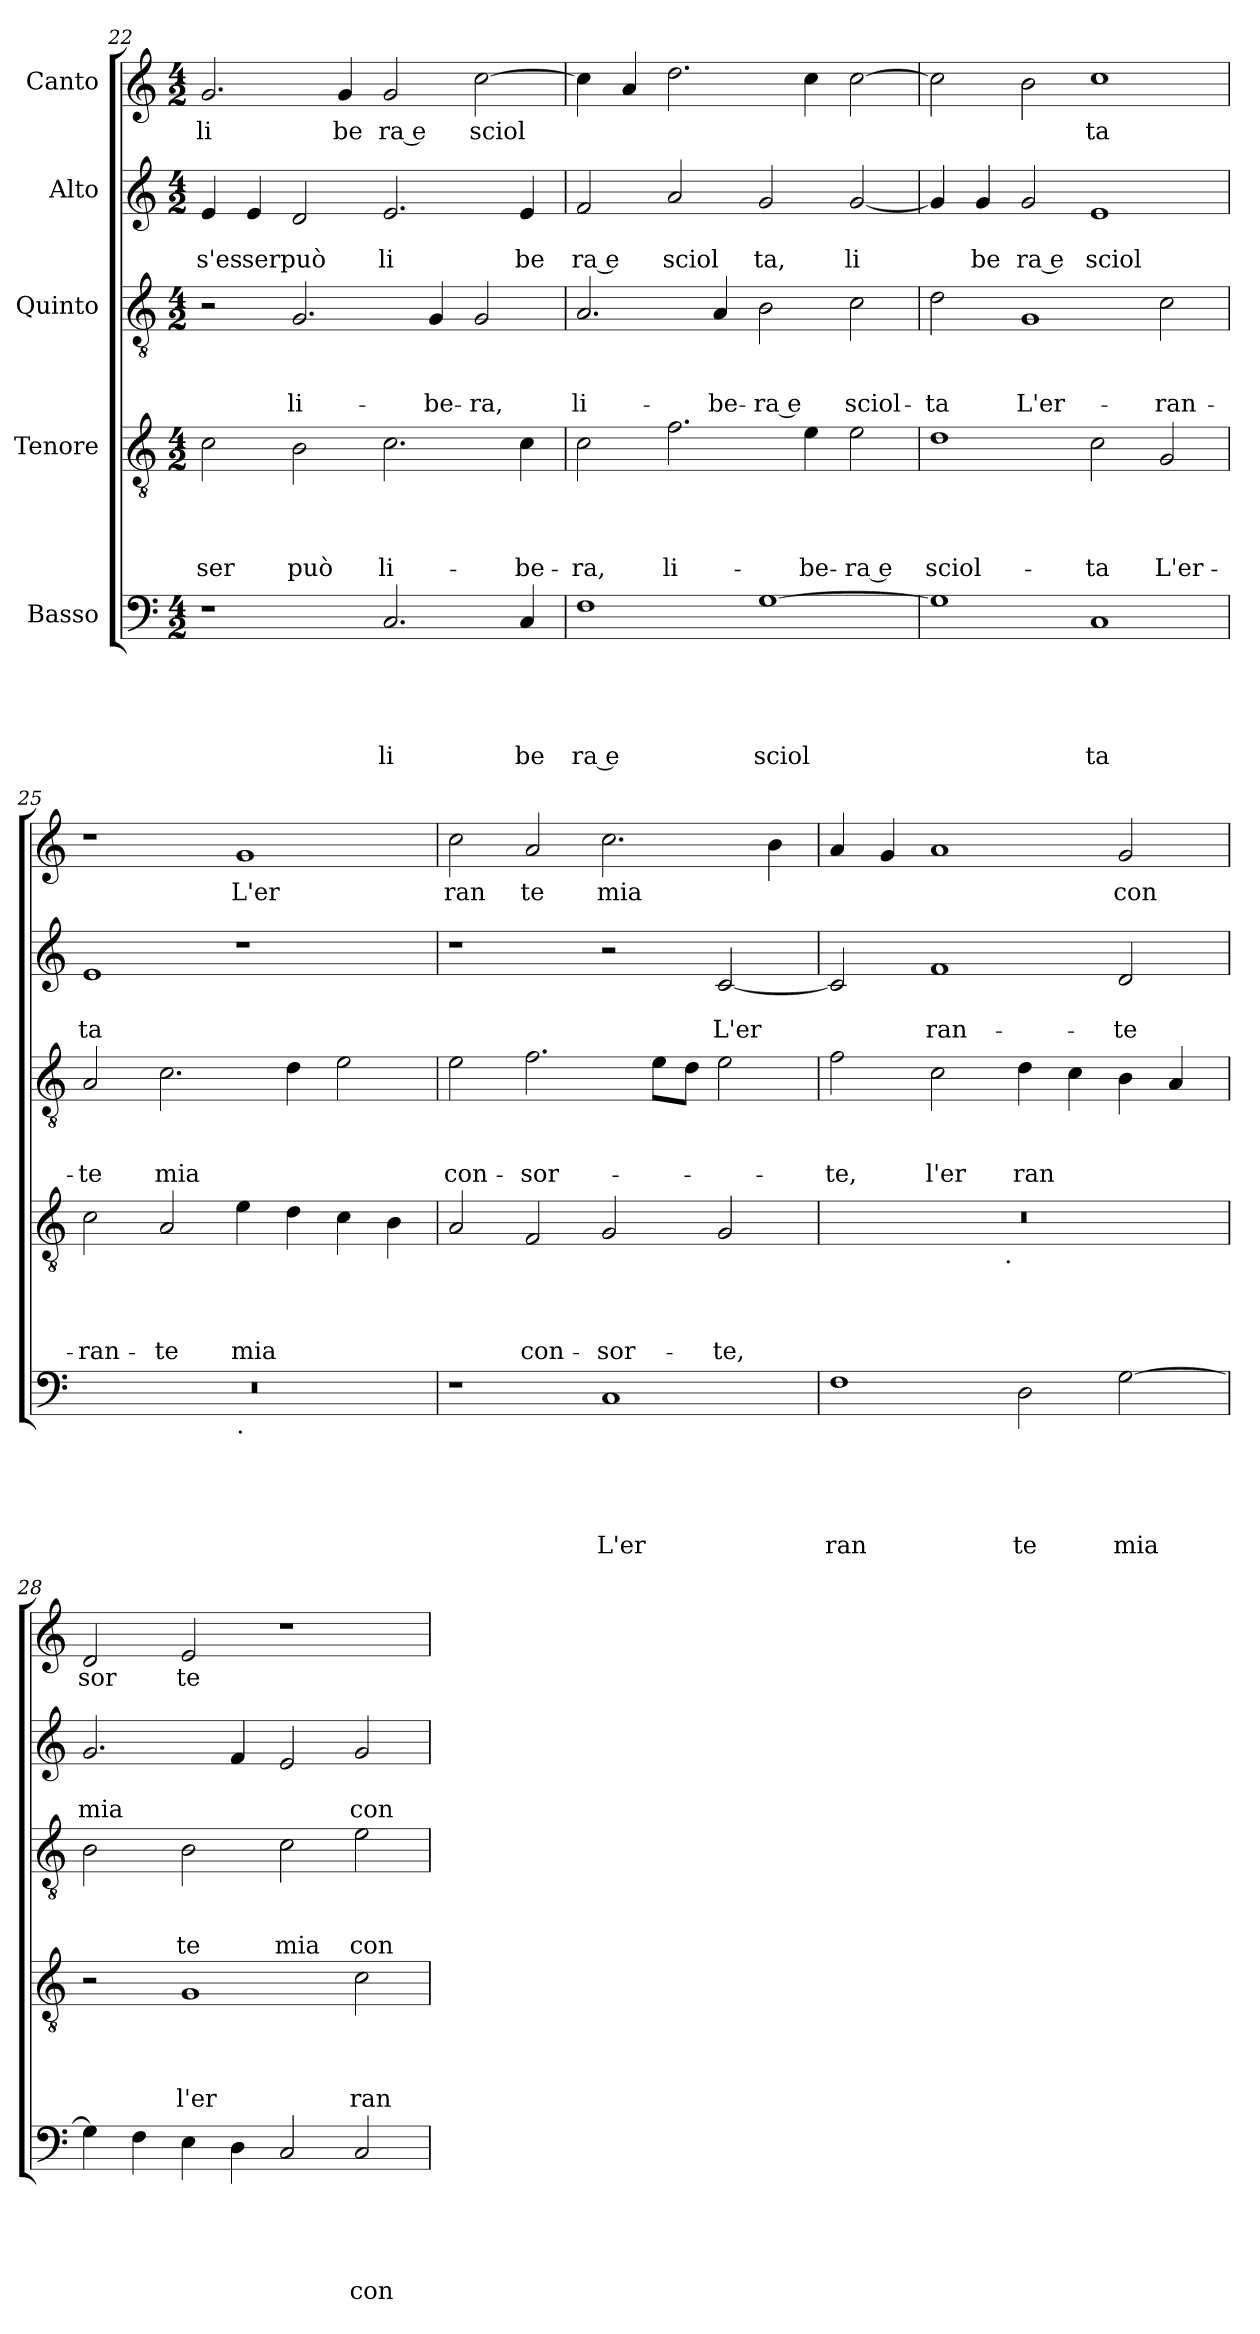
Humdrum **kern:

**kern	**text	**text	**text	**text	**text	**kern	**text	**text	**text	**text	**kern	**text	**text	**text	**kern	**text	**text	**kern	**text
*part5	*part5	*part5	*part5	*part5	*part5	*part4	*part4	*part4	*part4	*part4	*part3	*part3	*part3	*part3	*part2	*part2	*part2	*part1	*part1
*staff5	*staff5	*staff5	*staff5	*staff5	*staff5	*staff4	*staff4	*staff4	*staff4	*staff4	*staff3	*staff3	*staff3	*staff3	*staff2	*staff2	*staff2	*staff1	*staff1
*I"Basso	*	*	*	*	*	*I"Tenore	*	*	*	*	*I"Quinto	*	*	*	*I"Alto	*	*	*I"Canto	*
*clefF4	*	*	*	*	*	*clefGv2	*	*	*	*	*clefGv2	*	*	*	*clefG2	*	*	*clefG2	*
*k[]	*	*	*	*	*	*k[]	*	*	*	*	*k[]	*	*	*	*k[]	*	*	*k[]	*
*C:	*	*	*	*	*	*C:	*	*	*	*	*C:	*	*	*	*C:	*	*	*C:	*
*M4/2	*	*	*	*	*	*M4/2	*	*	*	*	*M4/2	*	*	*	*M4/2	*	*	*M4/2	*
=22	=22	=22	=22	=22	=22	=22	=22	=22	=22	=22	=22	=22	=22	=22	=22	=22	=22	=22	=22
!	!	!	!	!	!	!	!	!	!	!LO:LY:b	!	!	!	!	!	!	!LO:LY:b	!	!LO:LY:b
1r	.	.	.	.	.	2c\	.	.	.	-ser	2r	.	.	.	4e/	.	s'es	2.g/	li
!	!	!	!	!	!	!	!	!	!	!	!	!	!	!	!	!	!LO:LY:b	!	!
.	.	.	.	.	.	.	.	.	.	.	.	.	.	.	4e/	.	serpuò	.	.
!	!	!	!	!	!	!	!	!	!	!LO:LY:b	!	!	!	!LO:LY:b	!	!	!	!	!
.	.	.	.	.	.	2B\	.	.	.	può	2.G/	.	.	li-	2d/	.	.	.	.
!	!	!	!	!	!	!	!	!	!	!	!	!	!	!	!	!	!	!	!LO:LY:b
.	.	.	.	.	.	.	.	.	.	.	.	.	.	.	.	.	.	4g/	be
!	!	!	!	!	!LO:LY:b	!	!	!	!	!LO:LY:b	!	!	!	!	!	!	!LO:LY:b	!	!LO:LY:b:rj
2.C/	.	.	.	.	li	2.c\	.	.	.	li-	.	.	.	.	2.e/	.	li	2g/	ra e
!	!	!	!	!	!	!	!	!	!	!	!	!	!	!LO:LY:b	!	!	!	!	!
.	.	.	.	.	.	.	.	.	.	.	4G/	.	.	-be-	.	.	.	.	.
!	!	!	!	!	!	!	!	!	!	!	!	!	!	!LO:LY:b	!	!	!	!	!LO:LY:b
.	.	.	.	.	.	.	.	.	.	.	2G/	.	.	-ra,	.	.	.	[>2cc\	sciol
!	!	!	!	!	!LO:LY:b	!	!	!	!	!LO:LY:b	!	!	!	!	!	!	!LO:LY:b	!	!
4C/	.	.	.	.	be	4c\	.	.	.	-be-	.	.	.	.	4e/	.	be	.	.
=23	=23	=23	=23	=23	=23	=23	=23	=23	=23	=23	=23	=23	=23	=23	=23	=23	=23	=23	=23
!	!	!	!	!	!LO:LY:b:rj	!	!	!	!	!LO:LY:b	!	!	!	!LO:LY:b	!	!	!LO:LY:b:rj	!	!
1F	.	.	.	.	ra e	2c\	.	.	.	-ra,	2.A/	.	.	li-	2f/	.	ra e	4cc\]	.
.	.	.	.	.	.	.	.	.	.	.	.	.	.	.	.	.	.	4a/	.
!	!	!	!	!	!	!	!	!	!	!LO:LY:b	!	!	!	!	!	!	!LO:LY:b	!	!
.	.	.	.	.	.	2.f\	.	.	.	li-	.	.	.	.	2a/	.	sciol	2.dd\	.
!	!	!	!	!	!	!	!	!	!	!	!	!	!	!LO:LY:b	!	!	!	!	!
.	.	.	.	.	.	.	.	.	.	.	4A/	.	.	-be-	.	.	.	.	.
!	!	!	!	!	!LO:LY:b	!	!	!	!	!	!	!	!	!LO:LY:b:rj	!	!	!LO:LY:b	!	!
[>1G	.	.	.	.	sciol	.	.	.	.	.	2B\	.	.	-ra e	2g/	.	ta,	.	.
!	!	!	!	!	!	!	!	!	!	!LO:LY:b	!	!	!	!	!	!	!	!	!
.	.	.	.	.	.	(4e\	.	.	.	-be-	.	.	.	.	.	.	.	4cc\	.
!	!	!	!	!	!	!	!	!	!	!LO:LY:b:rj	!	!	!	!LO:LY:b	!	!	!LO:LY:b	!	!
.	.	.	.	.	.	2e\	.	.	.	-ra e	2c\	.	.	sciol-	[<2g/	.	li	[>2cc\	.
=24	=24	=24	=24	=24	=24	=24	=24	=24	=24	=24	=24	=24	=24	=24	=24	=24	=24	=24	=24
!	!	!	!	!	!	!	!	!	!	!LO:LY:b	!	!	!	!LO:LY:b	!	!	!	!	!
1G]	.	.	.	.	.	1d	.	.	.	sciol-	2d\	.	.	-ta	4g/]	.	.	2cc\]	.
!	!	!	!	!	!	!	!	!	!	!	!	!	!	!	!	!	!LO:LY:b	!	!
.	.	.	.	.	.	.	.	.	.	.	.	.	.	.	4g/	.	be	.	.
!	!	!	!	!	!	!	!	!	!	!	!	!	!	!LO:LY:b	!	!	!LO:LY:b:rj	!	!
.	.	.	.	.	.	.	.	.	.	.	1G	.	.	L'er-	2g/	.	ra e	2b\	.
!	!	!	!	!	!LO:LY:b	!	!	!	!	!LO:LY:b	!	!	!	!	!	!	!LO:LY:b	!	!LO:LY:b
1C	.	.	.	.	ta	2c\	.	.	.	-ta	.	.	.	.	1e	.	sciol	1cc	ta
!	!	!	!	!	!	!	!	!	!	!LO:LY:b	!	!	!	!LO:LY:b	!	!	!	!	!
.	.	.	.	.	.	2G/	.	.	.	L'er-	2c\	.	.	-ran-	.	.	.	.	.
=25	=25	=25	=25	=25	=25	=25	=25	=25	=25	=25	=25	=25	=25	=25	=25	=25	=25	=25	=25
!	!	!	!	!	!	!	!	!	!	!LO:LY:b	!	!	!	!LO:LY:b	!	!	!LO:LY:b	!	!
*^	*	*	*	*	*	*	*	*	*	*	*	*	*	*	*	*	*	*	*
0r	1ryy	.	.	.	.	.	2c\	.	.	.	-ran-	2A/	.	.	-te	1e	.	ta	1r	.
!	!	!	!	!	!	!	!	!	!	!	!LO:LY:b	!	!	!	!LO:LY:b	!	!	!	!	!
.	.	.	.	.	.	.	2A/	.	.	.	-te	2.c\	.	.	mia	.	.	.	.	.
!	!LO:TX:b:t=.	!	!	!	!	!	!	!	!	!	!	!	!	!	!	!	!	!	!	!
!	!	!	!	!	!	!	!	!	!	!	!LO:LY:b	!	!	!	!	!	!	!	!	!LO:LY:b
.	1ryy	.	.	.	.	.	4e\	.	.	.	mia	.	.	.	.	1r	.	.	1g	L'er
.	.	.	.	.	.	.	4d\	.	.	.	.	4d\	.	.	.	.	.	.	.	.
.	.	.	.	.	.	.	4c\	.	.	.	.	2e\	.	.	.	.	.	.	.	.
.	.	.	.	.	.	.	4B\	.	.	.	.	.	.	.	.	.	.	.	.	.
=26	=26	=26	=26	=26	=26	=26	=26	=26	=26	=26	=26	=26	=26	=26	=26	=26	=26	=26	=26	=26
!	!	!	!	!	!	!	!	!	!	!	!	!	!	!	!LO:LY:b	!	!	!	!	!LO:LY:b
*v	*v	*	*	*	*	*	*	*	*	*	*	*	*	*	*	*	*	*	*	*
1r	.	.	.	.	.	2A/	.	.	.	.	2e\	.	.	con-	1r	.	.	2cc\	ran
!	!	!	!	!	!	!	!	!	!	!LO:LY:b	!	!	!	!LO:LY:b	!	!	!	!	!LO:LY:b
.	.	.	.	.	.	2F/	.	.	.	con-	2.f\	.	.	-sor-	.	.	.	2a/	te
!	!	!	!	!	!LO:LY:b	!	!	!	!	!LO:LY:b	!	!	!	!	!	!	!	!	!LO:LY:b
1C	.	.	.	.	L'er	2G/	.	.	.	-sor-	.	.	.	.	2r	.	.	2.cc\	mia
.	.	.	.	.	.	.	.	.	.	.	8e\L	.	.	.	.	.	.	.	.
.	.	.	.	.	.	.	.	.	.	.	8d\J	.	.	.	.	.	.	.	.
!	!	!	!	!	!	!	!	!	!	!LO:LY:b	!	!	!	!	!	!	!LO:LY:b	!	!
.	.	.	.	.	.	2G/	.	.	.	-te,	2e\	.	.	.	[<2c/	.	L'er	.	.
.	.	.	.	.	.	.	.	.	.	.	.	.	.	.	.	.	.	4b\	.
!!LO:LB:g=z
=27	=27	=27	=27	=27	=27	=27	=27	=27	=27	=27	=27	=27	=27	=27	=27	=27	=27	=27	=27
!	!	!	!	!	!LO:LY:b	!	!	!	!	!	!	!	!	!LO:LY:b	!	!	!	!	!
*	*	*	*	*	*	*^	*	*	*	*	*	*	*	*	*	*	*	*	*
1F	.	.	.	.	ran	0r	2ryy	.	.	.	.	2f\	.	.	-te,	2c/]	.	.	4a/	.
.	.	.	.	.	.	.	.	.	.	.	.	.	.	.	.	.	.	.	4g/	.
!	!	!	!	!	!	!	!	!	!	!	!	!	!	!	!LO:LY:b	!	!	!LO:LY:b	!	!
.	.	.	.	.	.	.	4...ryy	.	.	.	.	2c\	.	.	l'er	1f	.	ran-	1a	.
!	!	!	!	!	!	!	!LO:TX:b:t=.	!	!	!	!	!	!	!	!	!	!	!	!	!
.	.	.	.	.	.	.	1ryy	.	.	.	.	.	.	.	.	.	.	.	.	.
!	!	!	!	!	!LO:LY:b	!	!	!	!	!	!	!	!	!	!LO:LY:b	!	!	!	!	!
2D\	.	.	.	.	te	.	.	.	.	.	.	4d\	.	.	ran	.	.	.	.	.
.	.	.	.	.	.	.	.	.	.	.	.	4c\	.	.	.	.	.	.	.	.
!	!	!	!	!	!LO:LY:b	!	!	!	!	!	!	!	!	!	!	!	!	!LO:LY:b	!	!LO:LY:b
[>2G\	.	.	.	.	mia	.	.	.	.	.	.	4B\	.	.	.	2d/	.	-te	2g/	con
.	.	.	.	.	.	.	.	.	.	.	.	4A/	.	.	.	.	.	.	.	.
.	.	.	.	.	.	.	32ryy	.	.	.	.	.	.	.	.	.	.	.	.	.
=28	=28	=28	=28	=28	=28	=28	=28	=28	=28	=28	=28	=28	=28	=28	=28	=28	=28	=28	=28	=28
!	!	!	!	!	!	!	!	!	!	!	!	!	!	!	!	!	!	!LO:LY:b	!	!LO:LY:b
*	*	*	*	*	*	*v	*v	*	*	*	*	*	*	*	*	*	*	*	*	*
4G\]	.	.	.	.	.	2r	.	.	.	.	2B\	.	.	.	2.g/	.	mia	2d/	sor
4F\	.	.	.	.	.	.	.	.	.	.	.	.	.	.	.	.	.	.	.
!	!	!	!	!	!	!	!	!	!	!LO:LY:b	!	!	!	!LO:LY:b	!	!	!	!	!LO:LY:b
4E\	.	.	.	.	.	1G	.	.	.	l'er	2B\	.	.	te	.	.	.	2e/	te
4D\	.	.	.	.	.	.	.	.	.	.	.	.	.	.	4f/	.	.	.	.
!	!	!	!	!	!	!	!	!	!	!	!	!	!	!LO:LY:b	!	!	!	!	!
2C/	.	.	.	.	.	.	.	.	.	.	2c\	.	.	mia	2e/	.	.	1r	.
!	!	!	!	!	!LO:LY:b	!	!	!	!	!LO:LY:b	!	!	!	!LO:LY:b	!	!	!LO:LY:b	!	!
2C/	.	.	.	.	con	2c\	.	.	.	ran	2e\	.	.	con	2g/	.	con-	.	.
=	=	=	=	=	=	=	=	=	=	=	=	=	=	=	=	=	=	=	=
*-	*-	*-	*-	*-	*-	*-	*-	*-	*-	*-	*-	*-	*-	*-	*-	*-	*-	*-	*-
